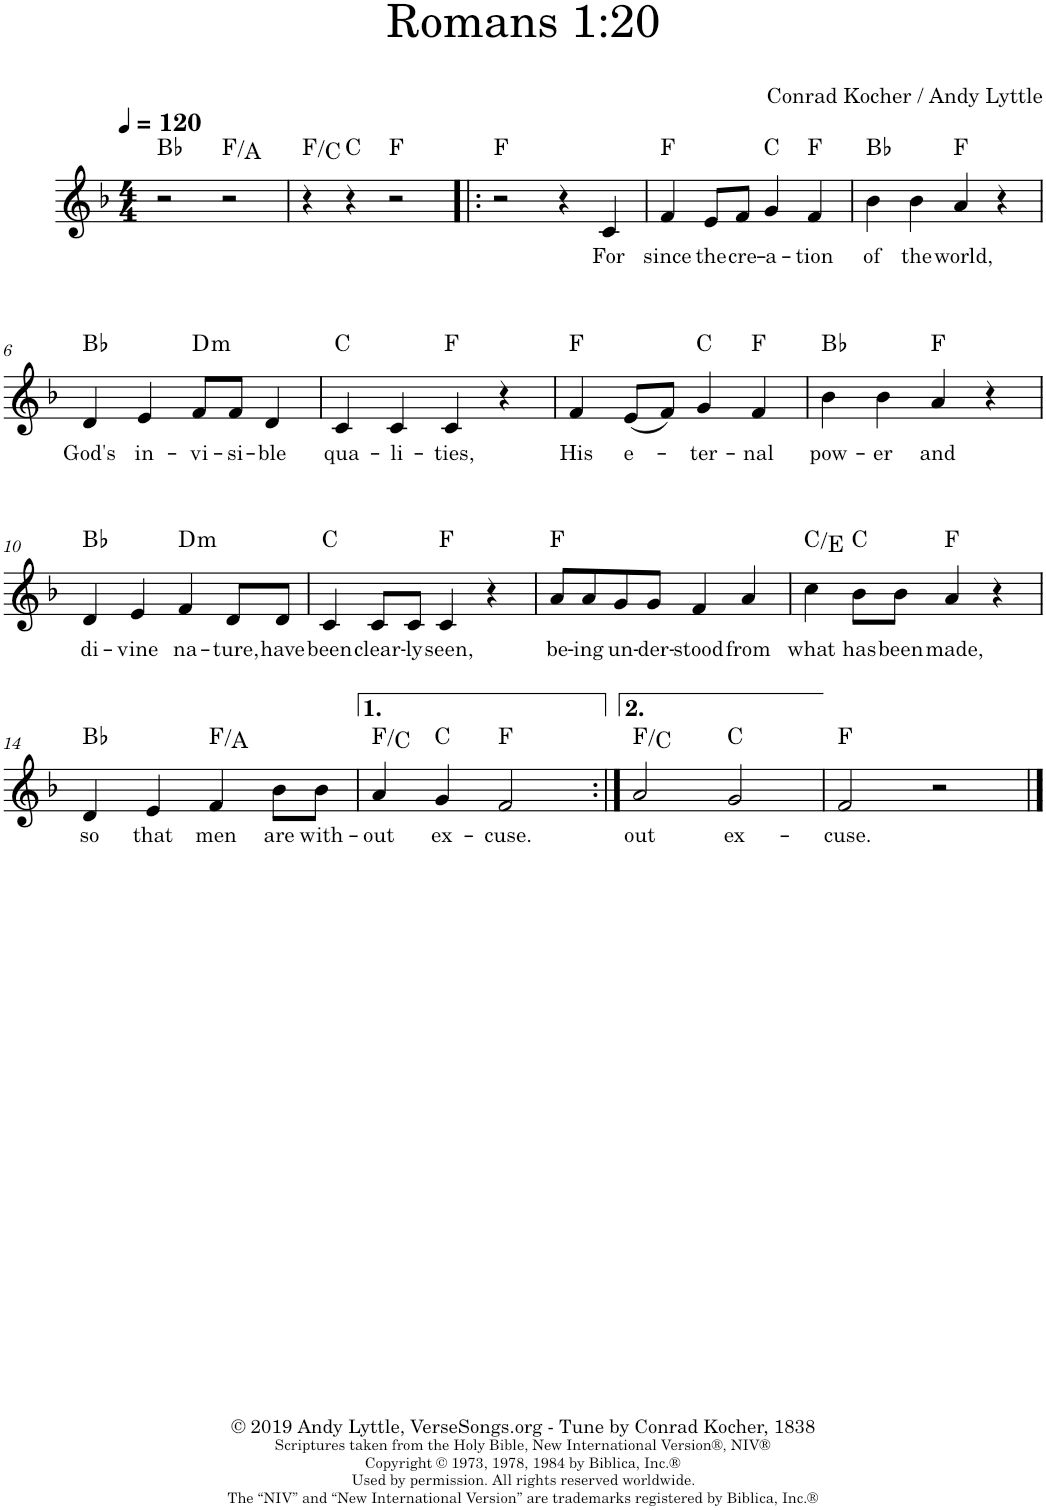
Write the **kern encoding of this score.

**kern	**text	**harte
*part1	*part1	*part1
*staff1	*staff1	*
*I"Piano	*	*
*I'Pno.	*	*
*clefG2	*	*
*k[b-]	*	*
*M4/4	*	*
*MM120	*	*
=1	=1	=1
2r	.	Bb:maj
2r	.	F:maj/3
=2	=2	=2
4r	.	F:maj/5
4r	.	C:maj
2r	.	F:maj
=3!|:	=3!|:	=3!|:
2r	.	F:maj
4r	.	.
!	!LO:LY:b	!
4c/	For	.
=4	=4	=4
!	!LO:LY:b	!
4f/	since	F:maj
!	!LO:LY:b	!
8e/L	the	.
!	!LO:LY:b	!
8f/J	cre-	.
!	!LO:LY:b	!
4g/	-a-	C:maj
!	!LO:LY:b	!
4f/	-tion	F:maj
=5	=5	=5
!	!LO:LY:b	!
4b-\	of	Bb:maj
!	!LO:LY:b	!
4b-\	the	.
!	!LO:LY:b	!
4a/	world,	F:maj
4r	.	.
!!LO:LB:g=z
=6	=6	=6
!	!LO:LY:b	!
4d/	God's	Bb:maj
!	!LO:LY:b	!
4e/	in-	.
!	!LO:LY:b	!LO:H:kt=m
8f/L	-vi-	D:min
!	!LO:LY:b	!
8f/J	-si-	.
!	!LO:LY:b	!
4d/	-ble	.
=7	=7	=7
!	!LO:LY:b	!
4c/	qua-	C:maj
!	!LO:LY:b	!
4c/	-li-	.
!	!LO:LY:b	!
4c/	-ties,	F:maj
4r	.	.
=8	=8	=8
!	!LO:LY:b	!
4f/	His	F:maj
!	!LO:LY:b	!
(8e/L	e-	.
8f/J)	.	.
!	!LO:LY:b	!
4g/	-ter-	C:maj
!	!LO:LY:b	!
4f/	-nal	F:maj
=9	=9	=9
!	!LO:LY:b	!
4b-\	pow-	Bb:maj
!	!LO:LY:b	!
4b-\	-er	.
!	!LO:LY:b	!
4a/	and	F:maj
4r	.	.
!!LO:LB:g=z
=10	=10	=10
!	!LO:LY:b	!
4d/	di-	Bb:maj
!	!LO:LY:b	!
4e/	-vine	.
!	!LO:LY:b	!LO:H:kt=m
4f/	na-	D:min
!	!LO:LY:b	!
8d/L	-ture,	.
!	!LO:LY:b	!
8d/J	have	.
=11	=11	=11
!	!LO:LY:b	!
4c/	been	C:maj
!	!LO:LY:b	!
8c/L	clear-	.
!	!LO:LY:b	!
8c/J	-ly	.
!	!LO:LY:b	!
4c/	seen,	F:maj
4r	.	.
=12	=12	=12
!	!LO:LY:b	!
8a/L	be-	F:maj
!	!LO:LY:b	!
8a/	-ing	.
!	!LO:LY:b	!
8g/	un-	.
!	!LO:LY:b	!
8g/J	-der-	.
!	!LO:LY:b	!
4f/	-stood	.
!	!LO:LY:b	!
4a/	from	.
=13	=13	=13
!	!LO:LY:b	!
4cc\	what	C:maj/3
!	!LO:LY:b	!
8b-\L	has	C:maj
!	!LO:LY:b	!
8b-\J	been	.
!	!LO:LY:b	!
4a/	made,	F:maj
4r	.	.
!!LO:LB:g=z
=14	=14	=14
!	!LO:LY:b	!
4d/	so	Bb:maj
!	!LO:LY:b	!
4e/	that	.
!	!LO:LY:b	!
4f/	men	F:maj/3
!	!LO:LY:b	!
8b-\L	are	.
!	!LO:LY:b	!
8b-\J	with-	.
=15	=15	=15
!	!LO:LY:b	!
4a/	-out	F:maj/5
!	!LO:LY:b	!
4g/	ex-	C:maj
!	!LO:LY:b	!
2f/	-cuse.	F:maj
=16:|!	=16:|!	=16:|!
!	!LO:LY:b	!
2a/	out	F:maj/5
!	!LO:LY:b	!
2g/	ex-	C:maj
=17	=17	=17
!	!LO:LY:b	!
2f/	-cuse.	F:maj
2r	.	.
==	==	==
*-	*-	*-
